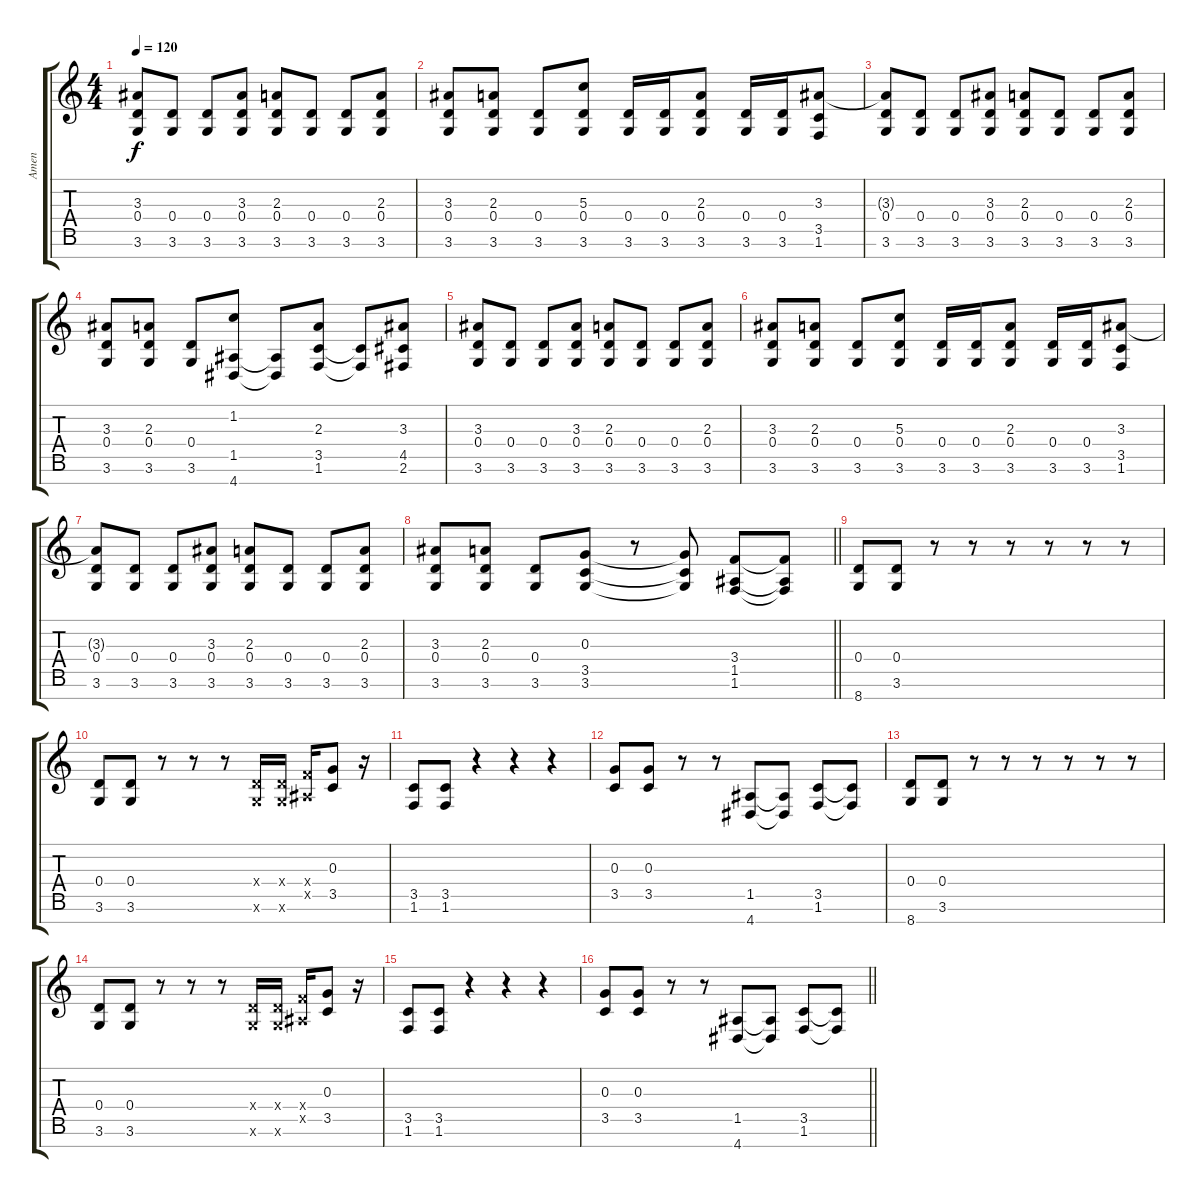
\track ("Amen" "Amen") {instrument overdrivenguitar}
\staff {score tabs}
\tuning (E4 B3 G3 D3 A2 E2 B1) {hide}
\ts (4 4)
\tempo 120
\clef g2
\ks c
(3.3 0.4 3.6).8{dy f} (0.4 3.6).8 (0.4 3.6).8 (3.3 0.4 3.6).8 (2.3 0.4 3.6).8 (0.4 3.6).8 (0.4 3.6).8 (2.3 0.4 3.6).8 |
(3.3 0.4 3.6).8 (2.3 0.4 3.6).8 (0.4 3.6).8 (5.3 0.4 3.6).8 (0.4 3.6).16 (0.4 3.6).16 (2.3 0.4 3.6).8 (0.4 3.6).16 (0.4 3.6).16 (3.3 3.5 1.6).8 |
(3.3{t} 0.4 3.6).8 (0.4 3.6).8 (0.4 3.6).8 (3.3 0.4 3.6).8 (2.3 0.4 3.6).8 (0.4 3.6).8 (0.4 3.6).8 (2.3 0.4 3.6).8 |
(3.3 0.4 3.6).8 (2.3 0.4 3.6).8 (0.4 3.6).8 (1.2 1.5 4.7).8 (1.5{t} 4.7{t}).8 (2.3 3.5 1.6).8 (3.5{t} 1.6{t}).8 (3.3 4.5 2.6).8 |
(3.3 0.4 3.6).8 (0.4 3.6).8 (0.4 3.6).8 (3.3 0.4 3.6).8 (2.3 0.4 3.6).8 (0.4 3.6).8 (0.4 3.6).8 (2.3 0.4 3.6).8 |
(3.3 0.4 3.6).8 (2.3 0.4 3.6).8 (0.4 3.6).8 (5.3 0.4 3.6).8 (0.4 3.6).16 (0.4 3.6).16 (2.3 0.4 3.6).8 (0.4 3.6).16 (0.4 3.6).16 (3.3 3.5 1.6).8 |
(3.3{t} 0.4 3.6).8 (0.4 3.6).8 (0.4 3.6).8 (3.3 0.4 3.6).8 (2.3 0.4 3.6).8 (0.4 3.6).8 (0.4 3.6).8 (2.3 0.4 3.6).8 |
\barLineRight lightlight
(3.3 0.4 3.6).8 (2.3 0.4 3.6).8 (0.4 3.6).8 (0.3 3.5 3.6).8 r.8 (0.3{t} 3.5{t} 3.6{t}).8 (3.4 1.5 1.6).8 (3.4{t} 1.5{t} 1.6{t}).8 |
(0.4 8.7).8 (0.4 3.6).8 r.8 r.8 r.8 r.8 r.8 r.8 |
(0.4 3.6).8 (0.4 3.6).8 r.8 r.8 r.8 (0.4{x} 3.6{x}).16 (0.4{x} 3.6{x}).16 (3.4{x} 1.5{x}).16 (0.3 3.5).8 r.16 |
(3.5 1.6).8 (3.5 1.6).8 r.4 r.4 r.4 |
(0.3 3.5).8 (0.3 3.5).8 r.8 r.8 (1.5 4.7).8 (1.5{t} 4.7{t}).8 (3.5 1.6).8 (3.5{t} 1.6{t}).8 |
(0.4 8.7).8 (0.4 3.6).8 r.8 r.8 r.8 r.8 r.8 r.8 |
(0.4 3.6).8 (0.4 3.6).8 r.8 r.8 r.8 (0.4{x} 3.6{x}).16 (0.4{x} 3.6{x}).16 (3.4{x} 1.5{x}).16 (0.3 3.5).8 r.16 |
(3.5 1.6).8 (3.5 1.6).8 r.4 r.4 r.4 |
\barLineRight lightlight
(0.3 3.5).8 (0.3 3.5).8 r.8 r.8 (1.5 4.7).8 (1.5{t} 4.7{t}).8 (3.5 1.6).8 (3.5{t} 1.6{t}).8
